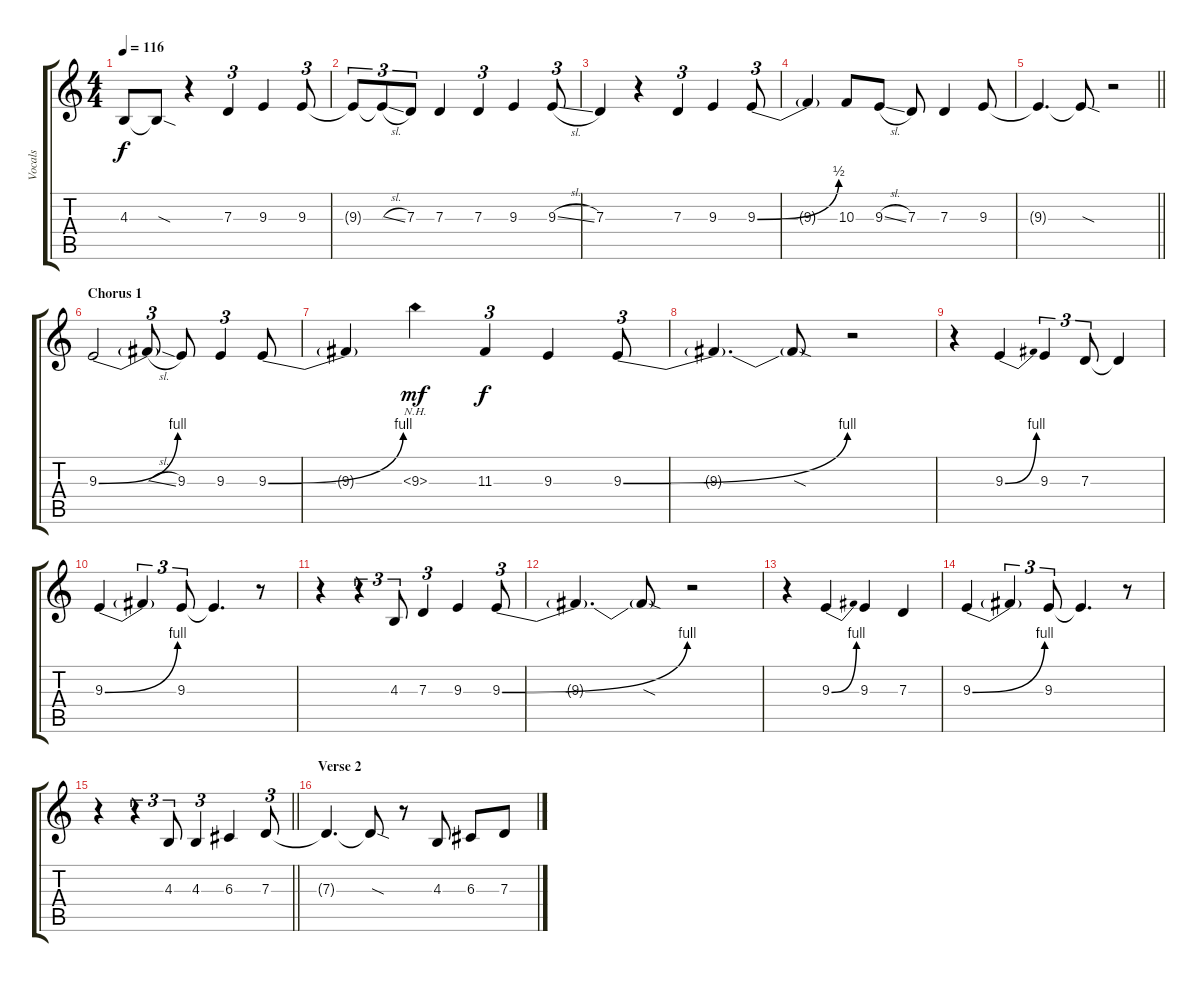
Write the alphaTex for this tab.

\track ("Vocals" "Vocals") {instrument lead6voice}
\staff {score tabs}
\tuning (E4 B3 G3 D3 A2 E2) {hide}
\ts (4 4)
\tempo 116
\clef g2
\ks c
4.3{t}.8{dy f} 4.3{sod t}.8 r.4 7.3.4{tu (3 2)} 9.3.4 9.3.8{tu (3 2)} |
9.3{t}.8{tu (3 2)} 9.3{sl t}.8{tu (3 2)} 7.3.8{tu (3 2)} 7.3.4 7.3.4{tu (3 2)} 9.3.4 9.3{sl}.8{tu (3 2)} |
7.3.4 r.4 7.3.4{tu (3 2)} 9.3.4 9.3{be (bend 0 0 60 2)}.8{tu (3 2)} |
9.3{t}.4 10.3.8 9.3{sl}.8 7.3.8 7.3.4 9.3.8 |
\barLineRight lightlight
9.3{t}.4{d} 9.3{sod t}.8 r.2 |
\section ("" "Chorus 1")
9.3{be (bend 0 0 60 4)}.2 9.3{sl t}.8{tu (3 2)} 9.3.8 9.3.4{tu (3 2)} 9.3{be (bend 0 0 60 4)}.8 |
9.3{t}.4 9.3{nh}.4{dy mf} 11.3.4{tu (3 2) dy f} 9.3.4 9.3{be (bend 0 0 60 4)}.8{tu (3 2)} |
9.3{t}.4{d} 9.3{sod t}.8 r.2 |
r.4 9.3{be (bend 0 0 60 4)}.4 9.3.4{tu (3 2)} 7.3.8{tu (3 2)} 7.3{t}.4 |
9.3{be (bend 0 0 60 4)}.4 9.3{t}.4{tu (3 2)} 9.3.8{tu (3 2)} 9.3{t}.4{d} r.8 |
r.4 r.4{tu (3 2)} 4.3.8{tu (3 2)} 7.3.4{tu (3 2)} 9.3.4 9.3{be (bend 0 0 60 4)}.8{tu (3 2)} |
9.3{t}.4{d} 9.3{sod t}.8 r.2 |
r.4 9.3{be (bend 0 0 60 4)}.4 9.3.4 7.3.4 |
9.3{be (bend 0 0 60 4)}.4 9.3{t}.4{tu (3 2)} 9.3.8{tu (3 2)} 9.3{t}.4{d} r.8 |
\barLineRight lightlight
r.4 r.4{tu (3 2)} 4.3.8{tu (3 2)} 4.3.4{tu (3 2)} 6.3.4 7.3.8{tu (3 2)} |
\section ("" "Verse 2")
7.3{t}.4{d} 7.3{sod t}.8 r.8 4.3.8 6.3.8 7.3.8
